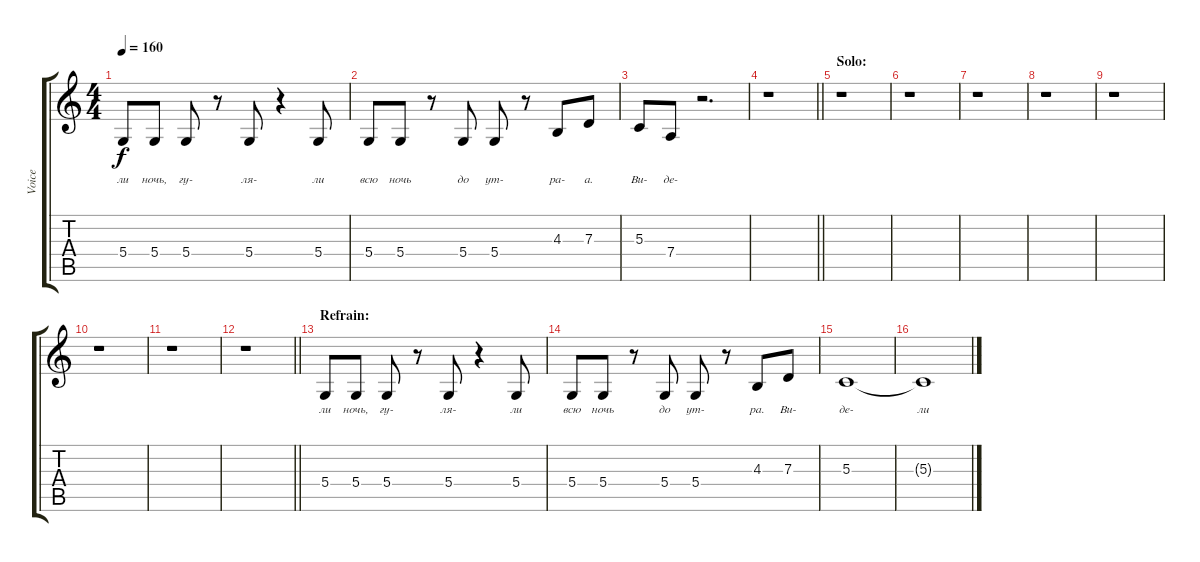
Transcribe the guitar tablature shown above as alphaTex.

\track ("Voice" "Voice") {instrument acousticgrandpiano}
\staff {score tabs}
\tuning (E4 B3 G3 D3 A2 E2) {hide}
\ts (4 4)
\tempo 160
\clef g2
\ks c
5.4.8{lyrics (0 "") lyrics (1 "ли") lyrics (2 "") lyrics (3 "") lyrics (4 "") dy f} 5.4.8{lyrics (0 "") lyrics (1 "ночь,") lyrics (2 "") lyrics (3 "") lyrics (4 "")} 5.4.8{lyrics (0 "") lyrics (1 "гу-") lyrics (2 "") lyrics (3 "") lyrics (4 "")} r.8 5.4.8{lyrics (0 "") lyrics (1 "ля-") lyrics (2 "") lyrics (3 "") lyrics (4 "")} r.4 5.4.8{lyrics (0 "") lyrics (1 "ли") lyrics (2 "") lyrics (3 "") lyrics (4 "")} |
5.4.8{lyrics (0 "") lyrics (1 "всю") lyrics (2 "") lyrics (3 "") lyrics (4 "")} 5.4.8{lyrics (0 "") lyrics (1 "ночь") lyrics (2 "") lyrics (3 "") lyrics (4 "")} r.8 5.4.8{lyrics (0 "") lyrics (1 "до") lyrics (2 "") lyrics (3 "") lyrics (4 "")} 5.4.8{lyrics (0 "") lyrics (1 "ут-") lyrics (2 "") lyrics (3 "") lyrics (4 "")} r.8 4.3.8{lyrics (0 "") lyrics (1 "ра-") lyrics (2 "") lyrics (3 "") lyrics (4 "")} 7.3.8{lyrics (0 "") lyrics (1 "а.") lyrics (2 "") lyrics (3 "") lyrics (4 "")} |
5.3.8{lyrics (0 "") lyrics (1 "Ви-") lyrics (2 "") lyrics (3 "") lyrics (4 "")} 7.4.8{lyrics (0 "") lyrics (1 "де-") lyrics (2 "") lyrics (3 "") lyrics (4 "")} r.2{d} |
\barLineRight lightlight
r.1 |
\section ("" "Solo:")
r.1 |
r.1 |
r.1 |
r.1 |
r.1 |
r.1 |
r.1 |
\barLineRight lightlight
r.1 |
\section ("" "Refrain:")
5.4.8{lyrics (0 "") lyrics (1 "ли") lyrics (2 "") lyrics (3 "") lyrics (4 "")} 5.4.8{lyrics (0 "") lyrics (1 "ночь,") lyrics (2 "") lyrics (3 "") lyrics (4 "")} 5.4.8{lyrics (0 "") lyrics (1 "гу-") lyrics (2 "") lyrics (3 "") lyrics (4 "")} r.8 5.4.8{lyrics (0 "") lyrics (1 "ля-") lyrics (2 "") lyrics (3 "") lyrics (4 "")} r.4 5.4.8{lyrics (0 "") lyrics (1 "ли") lyrics (2 "") lyrics (3 "") lyrics (4 "")} |
5.4.8{lyrics (0 "") lyrics (1 "всю") lyrics (2 "") lyrics (3 "") lyrics (4 "")} 5.4.8{lyrics (0 "") lyrics (1 "ночь") lyrics (2 "") lyrics (3 "") lyrics (4 "")} r.8 5.4.8{lyrics (0 "") lyrics (1 "до") lyrics (2 "") lyrics (3 "") lyrics (4 "")} 5.4.8{lyrics (0 "") lyrics (1 "ут-") lyrics (2 "") lyrics (3 "") lyrics (4 "")} r.8 4.3.8{lyrics (0 "") lyrics (1 "ра.") lyrics (2 "") lyrics (3 "") lyrics (4 "")} 7.3.8{lyrics (0 "") lyrics (1 "Ви-") lyrics (2 "") lyrics (3 "") lyrics (4 "")} |
5.3.1{lyrics (0 "") lyrics (1 "де-") lyrics (2 "") lyrics (3 "") lyrics (4 "")} |
5.3{t}.1{lyrics (0 "") lyrics (1 "ли") lyrics (2 "") lyrics (3 "") lyrics (4 "")}
